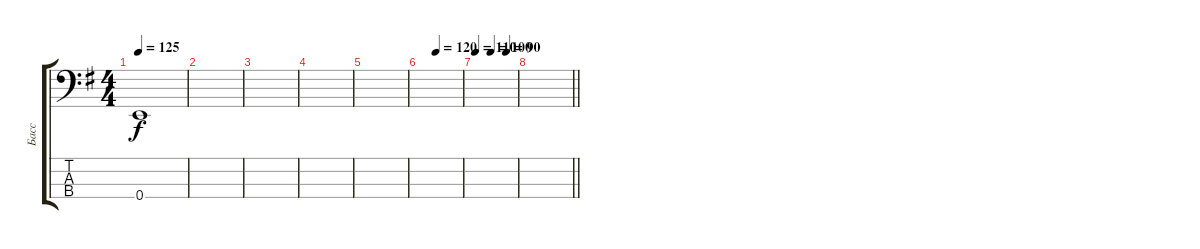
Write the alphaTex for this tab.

\track ("Басс" "Басс") {instrument electricbassfinger}
\staff {score tabs}
\tuning (G2 D2 A1 E1) {hide}
\ts (4 4)
\tempo 125
\clef f4
\ks eminor
0.4{t}.1{dy f} |
|
|
|
|
\tempo (120 0.375)
|
\tempo 110
\tempo (100 0.375)
\tempo (90 0.75)
|
\barLineRight lightlight
